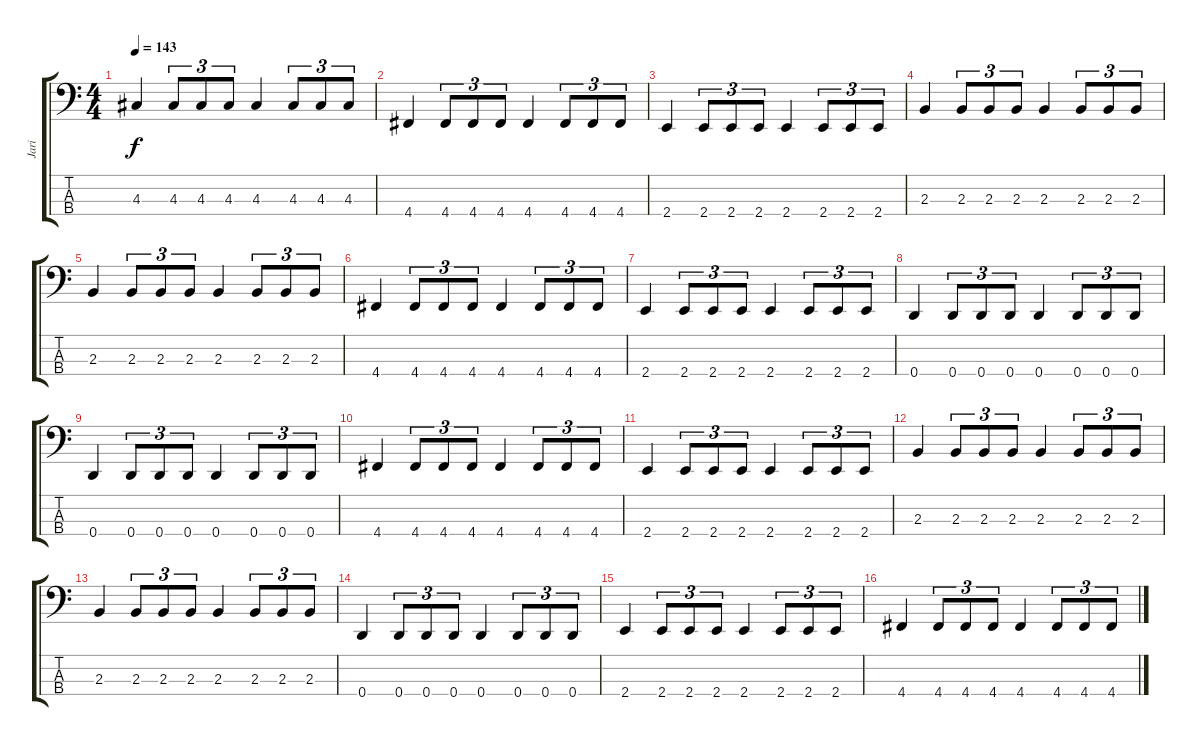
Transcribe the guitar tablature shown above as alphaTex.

\track ("Jari" "Jari") {instrument electricbassfinger}
\staff {score tabs}
\tuning (G2 D2 A1 D1) {hide}
\ts (4 4)
\tempo 143
\clef f4
\ks c
4.3.4{dy f} 4.3.8{tu (3 2)} 4.3.8{tu (3 2)} 4.3.8{tu (3 2)} 4.3.4 4.3.8{tu (3 2)} 4.3.8{tu (3 2)} 4.3.8{tu (3 2)} |
4.4.4 4.4.8{tu (3 2)} 4.4.8{tu (3 2)} 4.4.8{tu (3 2)} 4.4.4 4.4.8{tu (3 2)} 4.4.8{tu (3 2)} 4.4.8{tu (3 2)} |
2.4.4 2.4.8{tu (3 2)} 2.4.8{tu (3 2)} 2.4.8{tu (3 2)} 2.4.4 2.4.8{tu (3 2)} 2.4.8{tu (3 2)} 2.4.8{tu (3 2)} |
2.3.4 2.3.8{tu (3 2)} 2.3.8{tu (3 2)} 2.3.8{tu (3 2)} 2.3.4 2.3.8{tu (3 2)} 2.3.8{tu (3 2)} 2.3.8{tu (3 2)} |
2.3.4 2.3.8{tu (3 2)} 2.3.8{tu (3 2)} 2.3.8{tu (3 2)} 2.3.4 2.3.8{tu (3 2)} 2.3.8{tu (3 2)} 2.3.8{tu (3 2)} |
4.4.4 4.4.8{tu (3 2)} 4.4.8{tu (3 2)} 4.4.8{tu (3 2)} 4.4.4 4.4.8{tu (3 2)} 4.4.8{tu (3 2)} 4.4.8{tu (3 2)} |
2.4.4 2.4.8{tu (3 2)} 2.4.8{tu (3 2)} 2.4.8{tu (3 2)} 2.4.4 2.4.8{tu (3 2)} 2.4.8{tu (3 2)} 2.4.8{tu (3 2)} |
0.4.4 0.4.8{tu (3 2)} 0.4.8{tu (3 2)} 0.4.8{tu (3 2)} 0.4.4 0.4.8{tu (3 2)} 0.4.8{tu (3 2)} 0.4.8{tu (3 2)} |
0.4.4 0.4.8{tu (3 2)} 0.4.8{tu (3 2)} 0.4.8{tu (3 2)} 0.4.4 0.4.8{tu (3 2)} 0.4.8{tu (3 2)} 0.4.8{tu (3 2)} |
4.4.4 4.4.8{tu (3 2)} 4.4.8{tu (3 2)} 4.4.8{tu (3 2)} 4.4.4 4.4.8{tu (3 2)} 4.4.8{tu (3 2)} 4.4.8{tu (3 2)} |
2.4.4 2.4.8{tu (3 2)} 2.4.8{tu (3 2)} 2.4.8{tu (3 2)} 2.4.4 2.4.8{tu (3 2)} 2.4.8{tu (3 2)} 2.4.8{tu (3 2)} |
2.3.4 2.3.8{tu (3 2)} 2.3.8{tu (3 2)} 2.3.8{tu (3 2)} 2.3.4 2.3.8{tu (3 2)} 2.3.8{tu (3 2)} 2.3.8{tu (3 2)} |
2.3.4 2.3.8{tu (3 2)} 2.3.8{tu (3 2)} 2.3.8{tu (3 2)} 2.3.4 2.3.8{tu (3 2)} 2.3.8{tu (3 2)} 2.3.8{tu (3 2)} |
0.4.4 0.4.8{tu (3 2)} 0.4.8{tu (3 2)} 0.4.8{tu (3 2)} 0.4.4 0.4.8{tu (3 2)} 0.4.8{tu (3 2)} 0.4.8{tu (3 2)} |
2.4.4 2.4.8{tu (3 2)} 2.4.8{tu (3 2)} 2.4.8{tu (3 2)} 2.4.4 2.4.8{tu (3 2)} 2.4.8{tu (3 2)} 2.4.8{tu (3 2)} |
4.4.4 4.4.8{tu (3 2)} 4.4.8{tu (3 2)} 4.4.8{tu (3 2)} 4.4.4 4.4.8{tu (3 2)} 4.4.8{tu (3 2)} 4.4.8{tu (3 2)}
